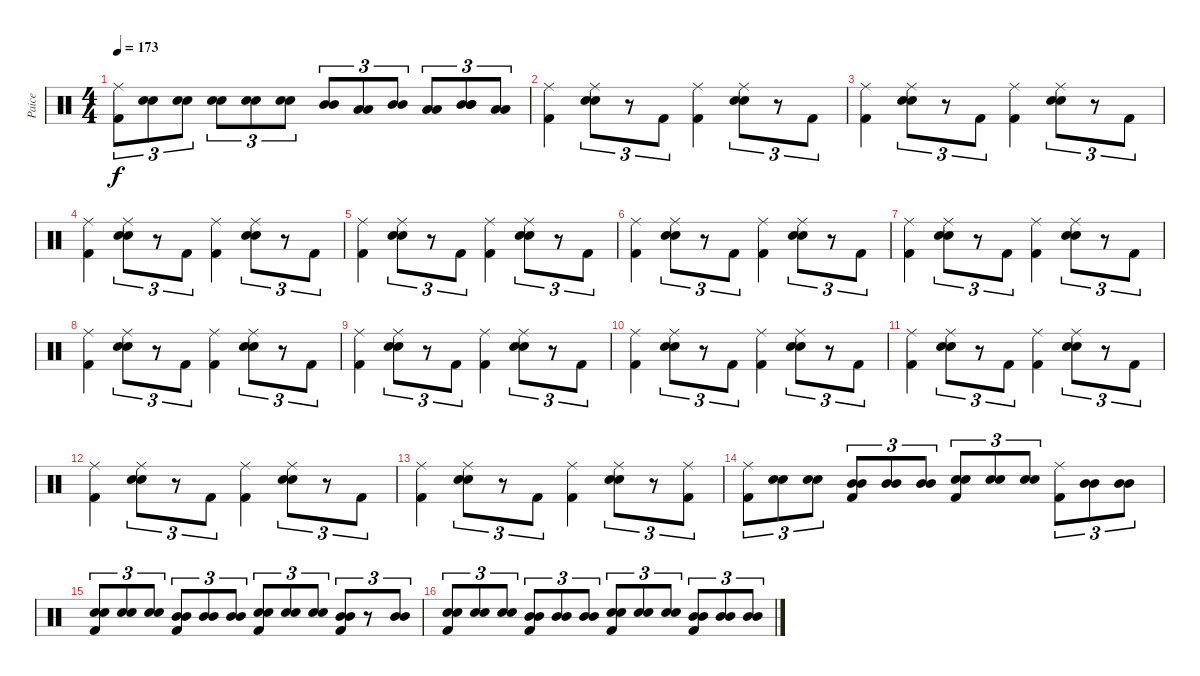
\track ("Paice" "Paice") {instrument percussion}
\staff {score}
\articulation defaults
\ts (4 4)
\tempo 173
\clef neutral
\ks c
("Ride (middle)" "Kick (hit) 2").8{tu (3 2) dy f} ("Electric Snare (hit)" "Electric Snare (hit)").8{tu (3 2)} ("Electric Snare (hit)" "Electric Snare (hit)").8{tu (3 2)} ("Electric Snare (hit)" "Electric Snare (hit)").8{tu (3 2)} ("Electric Snare (hit)" "Electric Snare (hit)").8{tu (3 2)} ("Electric Snare (hit)" "Electric Snare (hit)").8{tu (3 2)} ("Mid Tom (hit)" "Mid Tom (hit)").8{tu (3 2)} ("Low Tom (hit)" "Low Tom (hit)").8{tu (3 2)} ("Mid Tom (hit)" "Mid Tom (hit)").8{tu (3 2)} ("Low Tom (hit)" "Low Tom (hit)").8{tu (3 2)} ("Mid Tom (hit)" "Mid Tom (hit)" "Mid Tom (hit)").8{tu (3 2)} ("Low Tom (hit)" "Low Tom (hit)").8{tu (3 2)} |
("Ride (middle)" "Kick (hit) 2").4 ("Ride (middle)" "Electric Snare (hit)" "Electric Snare (hit)").8{tu (3 2)} r.8{tu (3 2)} "Kick (hit) 2".8{tu (3 2)} ("Ride (middle)" "Kick (hit) 2").4 ("Ride (middle)" "Electric Snare (hit)" "Electric Snare (hit)").8{tu (3 2)} r.8{tu (3 2)} "Kick (hit) 2".8{tu (3 2)} |
("Ride (middle)" "Kick (hit) 2").4 ("Ride (middle)" "Electric Snare (hit)" "Electric Snare (hit)").8{tu (3 2)} r.8{tu (3 2)} "Kick (hit) 2".8{tu (3 2)} ("Ride (middle)" "Kick (hit) 2").4 ("Ride (middle)" "Electric Snare (hit)" "Electric Snare (hit)").8{tu (3 2)} r.8{tu (3 2)} "Kick (hit) 2".8{tu (3 2)} |
("Ride (middle)" "Kick (hit) 2").4 ("Ride (middle)" "Electric Snare (hit)" "Electric Snare (hit)").8{tu (3 2)} r.8{tu (3 2)} "Kick (hit) 2".8{tu (3 2)} ("Ride (middle)" "Kick (hit) 2").4 ("Ride (middle)" "Electric Snare (hit)" "Electric Snare (hit)").8{tu (3 2)} r.8{tu (3 2)} "Kick (hit) 2".8{tu (3 2)} |
("Ride (middle)" "Kick (hit) 2").4 ("Ride (middle)" "Electric Snare (hit)" "Electric Snare (hit)").8{tu (3 2)} r.8{tu (3 2)} "Kick (hit) 2".8{tu (3 2)} ("Ride (middle)" "Kick (hit) 2").4 ("Ride (middle)" "Electric Snare (hit)" "Electric Snare (hit)").8{tu (3 2)} r.8{tu (3 2)} "Kick (hit) 2".8{tu (3 2)} |
("Ride (middle)" "Kick (hit) 2").4 ("Ride (middle)" "Electric Snare (hit)" "Electric Snare (hit)").8{tu (3 2)} r.8{tu (3 2)} "Kick (hit) 2".8{tu (3 2)} ("Ride (middle)" "Kick (hit) 2").4 ("Ride (middle)" "Electric Snare (hit)" "Electric Snare (hit)").8{tu (3 2)} r.8{tu (3 2)} "Kick (hit) 2".8{tu (3 2)} |
("Ride (middle)" "Kick (hit) 2").4 ("Ride (middle)" "Electric Snare (hit)" "Electric Snare (hit)").8{tu (3 2)} r.8{tu (3 2)} "Kick (hit) 2".8{tu (3 2)} ("Ride (middle)" "Kick (hit) 2").4 ("Ride (middle)" "Electric Snare (hit)" "Electric Snare (hit)").8{tu (3 2)} r.8{tu (3 2)} "Kick (hit) 2".8{tu (3 2)} |
("Ride (middle)" "Kick (hit) 2").4 ("Ride (middle)" "Electric Snare (hit)" "Electric Snare (hit)").8{tu (3 2)} r.8{tu (3 2)} "Kick (hit) 2".8{tu (3 2)} ("Ride (middle)" "Kick (hit) 2").4 ("Ride (middle)" "Electric Snare (hit)" "Electric Snare (hit)").8{tu (3 2)} r.8{tu (3 2)} "Kick (hit) 2".8{tu (3 2)} |
("Ride (middle)" "Kick (hit) 2").4 ("Ride (middle)" "Electric Snare (hit)" "Electric Snare (hit)").8{tu (3 2)} r.8{tu (3 2)} "Kick (hit) 2".8{tu (3 2)} ("Ride (middle)" "Kick (hit) 2").4 ("Ride (middle)" "Electric Snare (hit)" "Electric Snare (hit)").8{tu (3 2)} r.8{tu (3 2)} "Kick (hit) 2".8{tu (3 2)} |
("Ride (middle)" "Kick (hit) 2").4 ("Ride (middle)" "Electric Snare (hit)" "Electric Snare (hit)").8{tu (3 2)} r.8{tu (3 2)} "Kick (hit) 2".8{tu (3 2)} ("Ride (middle)" "Kick (hit) 2").4 ("Ride (middle)" "Electric Snare (hit)" "Electric Snare (hit)").8{tu (3 2)} r.8{tu (3 2)} "Kick (hit) 2".8{tu (3 2)} |
("Ride (middle)" "Kick (hit) 2").4 ("Ride (middle)" "Electric Snare (hit)" "Electric Snare (hit)").8{tu (3 2)} r.8{tu (3 2)} "Kick (hit) 2".8{tu (3 2)} ("Ride (middle)" "Kick (hit) 2").4 ("Ride (middle)" "Electric Snare (hit)" "Electric Snare (hit)").8{tu (3 2)} r.8{tu (3 2)} "Kick (hit) 2".8{tu (3 2)} |
("Ride (middle)" "Kick (hit) 2").4 ("Ride (middle)" "Electric Snare (hit)" "Electric Snare (hit)").8{tu (3 2)} r.8{tu (3 2)} "Kick (hit) 2".8{tu (3 2)} ("Ride (middle)" "Kick (hit) 2").4 ("Ride (middle)" "Electric Snare (hit)" "Electric Snare (hit)").8{tu (3 2)} r.8{tu (3 2)} "Kick (hit) 2".8{tu (3 2)} |
("Ride (middle)" "Kick (hit) 2").4 ("Ride (middle)" "Electric Snare (hit)" "Electric Snare (hit)").8{tu (3 2)} r.8{tu (3 2)} "Kick (hit) 2".8{tu (3 2)} ("Ride (middle)" "Kick (hit) 2").4 ("Ride (middle)" "Electric Snare (hit)" "Electric Snare (hit)").8{tu (3 2)} r.8{tu (3 2)} ("Ride (middle)" "Kick (hit) 2").8{tu (3 2)} |
("Ride (middle)" "Kick (hit) 2").8{tu (3 2)} ("Electric Snare (hit)" "Electric Snare (hit)").8{tu (3 2)} ("Electric Snare (hit)" "Electric Snare (hit)").8{tu (3 2)} ("Mid Tom (hit)" "Mid Tom (hit)" "Kick (hit) 2").8{tu (3 2)} ("Mid Tom (hit)" "Mid Tom (hit)").8{tu (3 2)} ("Mid Tom (hit)" "Mid Tom (hit)").8{tu (3 2)} ("Electric Snare (hit)" "Electric Snare (hit)" "Kick (hit) 2").8{tu (3 2)} ("Electric Snare (hit)" "Electric Snare (hit)").8{tu (3 2)} ("Electric Snare (hit)" "Electric Snare (hit)").8{tu (3 2)} ("Ride (middle)" "Kick (hit) 2").8{tu (3 2)} ("Mid Tom (hit)" "Mid Tom (hit)").8{tu (3 2)} ("Mid Tom (hit)" "Mid Tom (hit)").8{tu (3 2)} |
("Electric Snare (hit)" "Electric Snare (hit)" "Kick (hit) 2").8{tu (3 2)} ("Electric Snare (hit)" "Electric Snare (hit)").8{tu (3 2)} ("Electric Snare (hit)" "Electric Snare (hit)").8{tu (3 2)} ("Mid Tom (hit)" "Mid Tom (hit)" "Kick (hit) 2").8{tu (3 2)} ("Mid Tom (hit)" "Mid Tom (hit)").8{tu (3 2)} ("Mid Tom (hit)" "Mid Tom (hit)").8{tu (3 2)} ("Electric Snare (hit)" "Electric Snare (hit)" "Kick (hit) 2").8{tu (3 2)} ("Electric Snare (hit)" "Electric Snare (hit)").8{tu (3 2)} ("Electric Snare (hit)" "Electric Snare (hit)").8{tu (3 2)} ("Mid Tom (hit)" "Mid Tom (hit)" "Kick (hit) 2").8{tu (3 2)} r.8{tu (3 2)} ("Mid Tom (hit)" "Mid Tom (hit)").8{tu (3 2)} |
("Electric Snare (hit)" "Electric Snare (hit)" "Kick (hit) 2").8{tu (3 2)} ("Electric Snare (hit)" "Electric Snare (hit)").8{tu (3 2)} ("Electric Snare (hit)" "Electric Snare (hit)").8{tu (3 2)} ("Mid Tom (hit)" "Mid Tom (hit)" "Kick (hit) 2").8{tu (3 2)} ("Mid Tom (hit)" "Mid Tom (hit)").8{tu (3 2)} ("Mid Tom (hit)" "Mid Tom (hit)").8{tu (3 2)} ("Electric Snare (hit)" "Electric Snare (hit)" "Kick (hit) 2").8{tu (3 2)} ("Electric Snare (hit)" "Electric Snare (hit)").8{tu (3 2)} ("Electric Snare (hit)" "Electric Snare (hit)").8{tu (3 2)} ("Mid Tom (hit)" "Mid Tom (hit)" "Kick (hit) 2").8{tu (3 2)} ("Mid Tom (hit)" "Mid Tom (hit)").8{tu (3 2)} ("Mid Tom (hit)" "Mid Tom (hit)").8{tu (3 2)}
